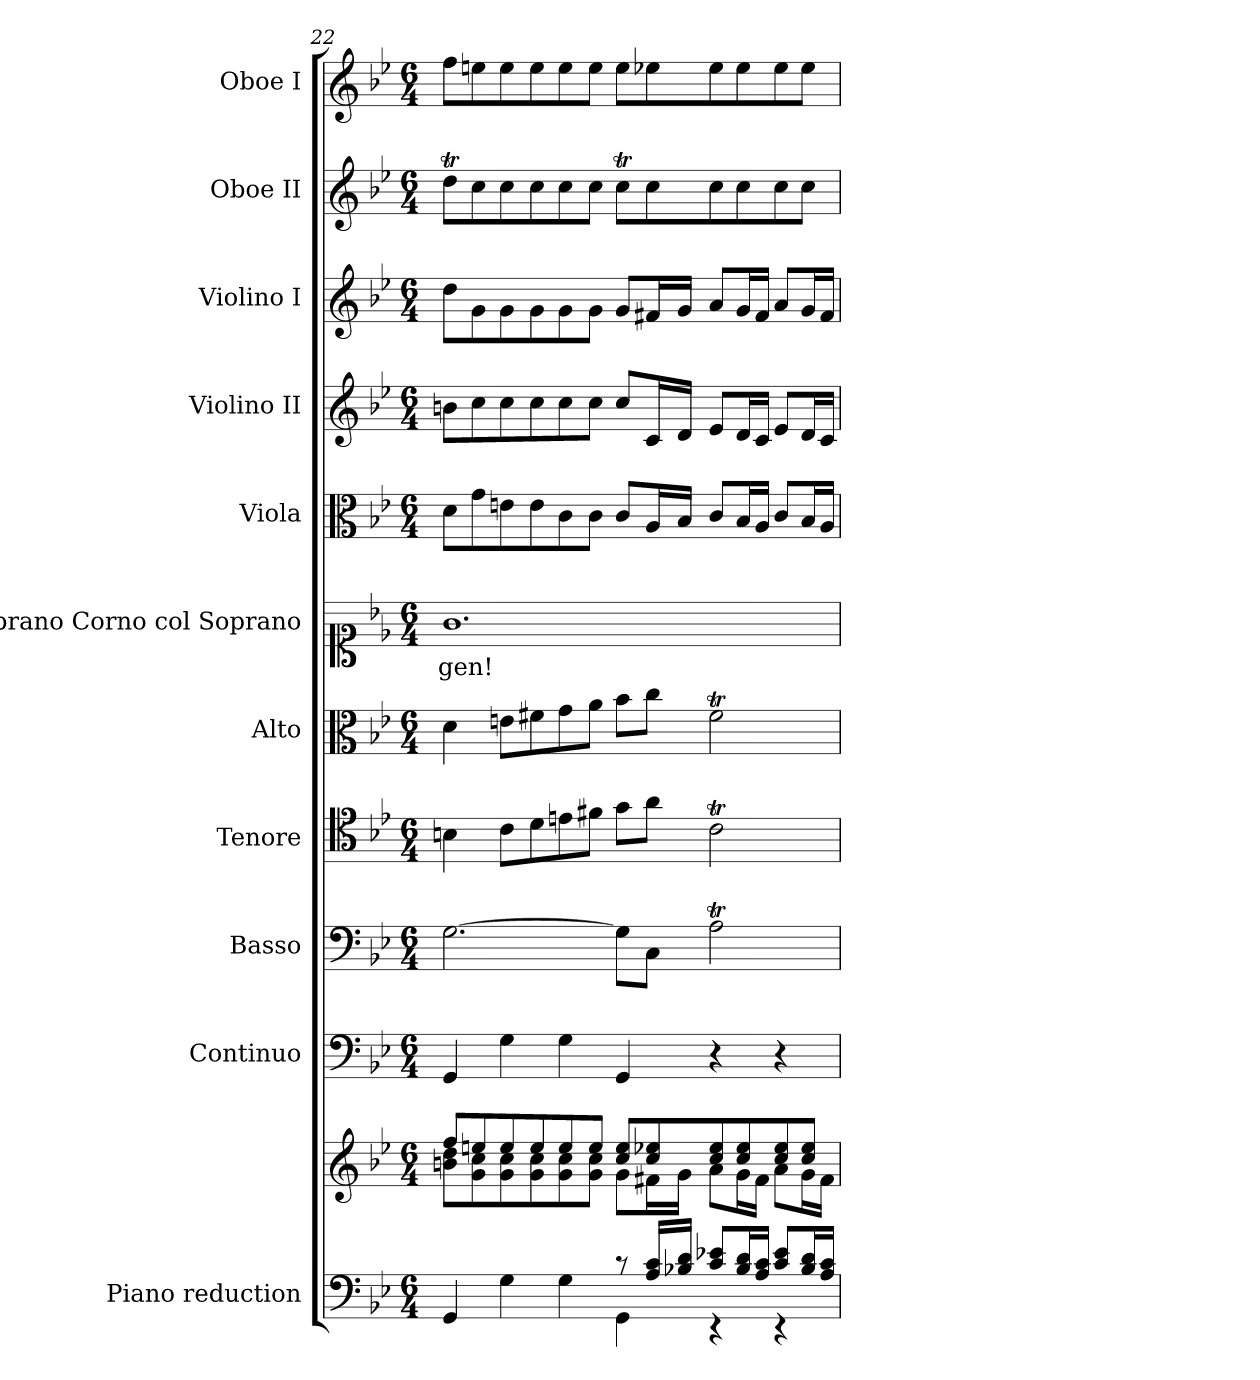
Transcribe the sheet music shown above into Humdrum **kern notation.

**kern	**kern	**kern	**kern	**kern	**kern	**kern	**text	**kern	**kern	**kern	**kern	**kern
*part11	*part11	*part10	*part9	*part8	*part7	*part6	*part6	*part5	*part4	*part3	*part2	*part1
*staff12	*staff11	*staff10	*staff9	*staff8	*staff7	*staff6	*staff6	*staff5	*staff4	*staff3	*staff2	*staff1
*I"Piano reduction	*	*I"Continuo	*I"Basso	*I"Tenore	*I"Alto	*I"Soprano Corno col Soprano	*	*I"Viola	*I"Violino II	*I"Violino I	*I"Oboe II	*I"Oboe I
*I'Pno	*	*	*	*	*	*	*	*I'Vla	*I'Vln	*I'Vln	*I'Ob	*I'Ob
*clefF4	*clefG2	*clefF4	*clefF4	*clefC4	*clefC3	*clefC1	*	*clefC3	*clefG2	*clefG2	*clefG2	*clefG2
*k[b-e-]	*k[b-e-]	*k[b-e-]	*k[b-e-]	*k[b-e-]	*k[b-e-]	*k[b-e-]	*	*k[b-e-]	*k[b-e-]	*k[b-e-]	*k[b-e-]	*k[b-e-]
*M6/4	*M6/4	*M6/4	*M6/4	*M6/4	*M6/4	*M6/4	*	*M6/4	*M6/4	*M6/4	*M6/4	*M6/4
=22	=22	=22	=22	=22	=22	=22	=22	=22	=22	=22	=22	=22
*^	*^	*	*	*	*	*	*	*	*	*	*	*
!	!	!	!	!	!	!	!	!	!LO:LY:b	!	!	!	!	!
2.ryy	4GG/	8ff/L	8bn\ 8dd\L	4GG/	[2.G\	4Bn\	4d\	1.g	-gen!	8d\L	8bn\L	8dd\L	8ddt\L	8ff\L
.	.	8een/	8g\ 8cc\	.	.	.	.	.	.	8g\	8cc\	8g\	8cc\	8een\
.	4G\	8ee/	8g\ 8cc\	4G\	.	8c\L	8en\L	.	.	8en\	8cc\	8g\	8cc\	8ee\
.	.	8ee/	8g\ 8cc\	.	.	8d\	8f#X\	.	.	8e\	8cc\	8g\	8cc\	8ee\
.	4G\	8ee/	8g\ 8cc\	4G\	.	8en\	8g\	.	.	8c\	8cc\	8g\	8cc\	8ee\
.	.	8ee/J	8g\ 8cc\J	.	.	8f#X\J	8a\J	.	.	8c\J	8cc\J	8g\J	8cc\J	8ee\J
8r	4GG\	8cc/ 8ee/L	8g\L	4GG/	8G\L]	8g\L	8b-\L	.	.	8c/L	8cc/L	8g/L	8ccT\L	8ee\L
16A/ 16c/LL	.	8cc/ 8ee-X/	16f#X\L	.	8C\J	8a\J	8cc\J	.	.	16A/L	16c/L	16f#X/L	8cc\	8ee-X\
16B-X/ 16d/JJ	.	.	16g\JJ	.	.	.	.	.	.	16B-/JJ	16d/JJ	16g/JJ	.	.
8c/ 8e-X/L	4r	8cc/ 8ee-/	8a\L	4r	2At\	2cT\	2f#t\	.	.	8c/L	8e-/L	8a/L	8cc\	8ee-\
16B-/ 16d/L	.	8cc/ 8ee-/	16g\L	.	.	.	.	.	.	16B-/L	16d/L	16g/L	8cc\	8ee-\
16A/ 16c/JJ	.	.	16f#\JJ	.	.	.	.	.	.	16A/JJ	16c/JJ	16f#/JJ	.	.
8c/ 8e-/L	4r	8cc/ 8ee-/	8a\L	4r	.	.	.	.	.	8c/L	8e-/L	8a/L	8cc\	8ee-\
16B-/ 16d/L	.	8cc/ 8ee-/J	16g\L	.	.	.	.	.	.	16B-/L	16d/L	16g/L	8cc\J	8ee-\J
16A/ 16c/JJ	.	.	16f#\JJ	.	.	.	.	.	.	16A/JJ	16c/JJ	16f#/JJ	.	.
*v	*v	*	*	*	*	*	*	*	*	*	*	*	*	*
*	*v	*v	*	*	*	*	*	*	*	*	*	*	*
=	=	=	=	=	=	=	=	=	=	=	=	=
*-	*-	*-	*-	*-	*-	*-	*-	*-	*-	*-	*-	*-
